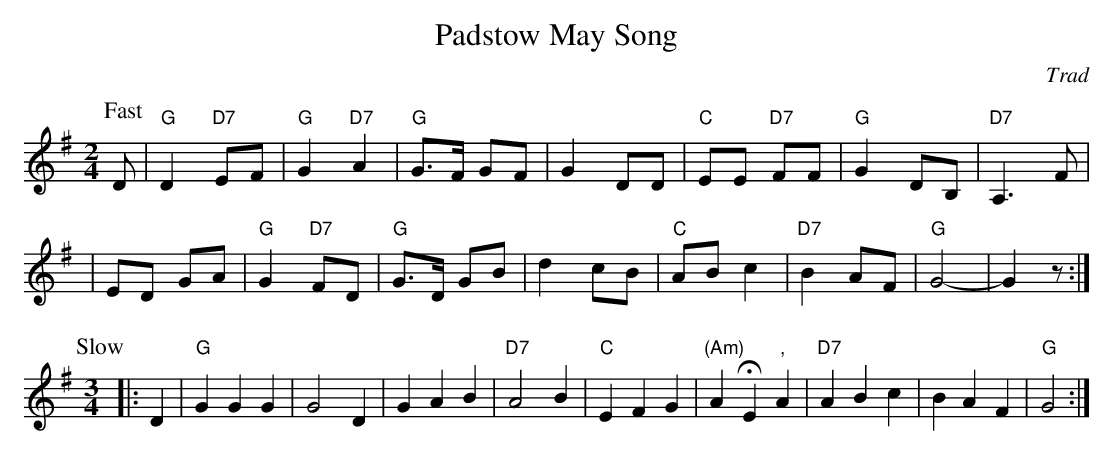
X:1
T: Padstow May Song
O: Trad
M: 2/4
L: 1/8
K: G
P: Fast
D \
| "G"D2 "D7"EF | "G"G2 "D7"A2 | "G"G>F GF | G2 DD | "C"EE "D7"FF | "G"G2 DB, | "D7"A,3 F |
| ED GA | "G"G2 "D7"FD | "G"G>D GB | d2 cB | "C"AB c2 | "D7"B2 AF | "G"G4- | G2 z :|
P: Slow
M: 3/4
L: 1/4
|: D | "G"GGG | G2D | GAB | "D7"A2B | "C"EFG | "(Am)"AHE ","A | "D7"ABc | BAF | "G"G2 :|
